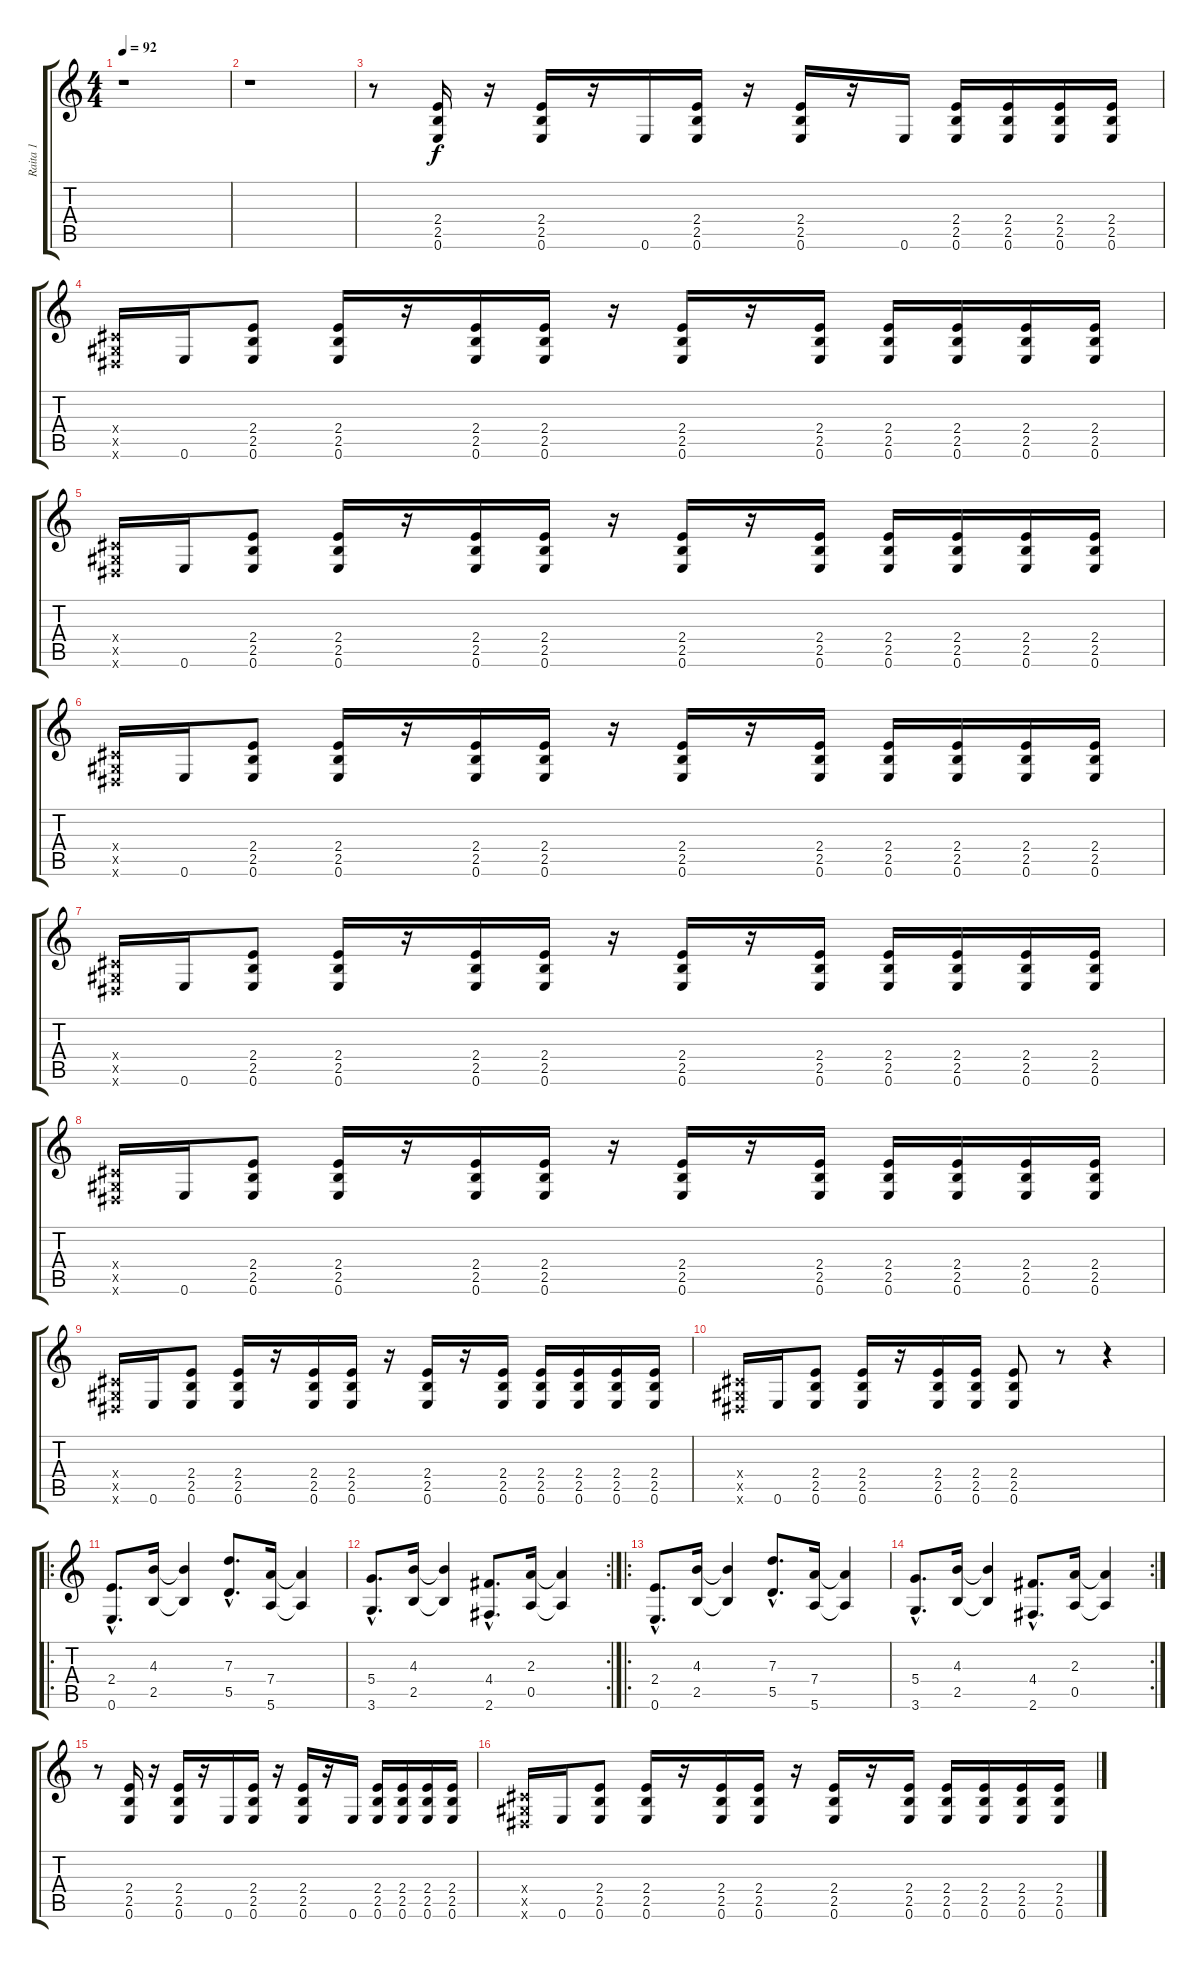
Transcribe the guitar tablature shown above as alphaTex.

\track ("Raita 1" "Raita 1") {instrument distortionguitar}
\staff {score tabs}
\tuning (E4 B3 G3 D3 A2 E2) {hide}
\ts (4 4)
\tempo 92
\clef g2
\ks c
r.1{dy f} |
r.1 |
r.8 (2.4 2.5 0.6).16 r.16 (2.4 2.5 0.6).16 r.16 0.6.16 (2.4 2.5 0.6).16 r.16 (2.4 2.5 0.6).16 r.16 0.6.16 (2.4 2.5 0.6).16 (2.4 2.5 0.6).16 (2.4 2.5 0.6).16 (2.4 2.5 0.6).16 |
(-1.4{x} -1.5{x} -1.6{x}).16 0.6.16 (2.4 2.5 0.6).8 (2.4 2.5 0.6).16 r.16 (2.4 2.5 0.6).16 (2.4 2.5 0.6).16 r.16 (2.4 2.5 0.6).16 r.16 (2.4 2.5 0.6).16 (2.4 2.5 0.6).16 (2.4 2.5 0.6).16 (2.4 2.5 0.6).16 (2.4 2.5 0.6).16 |
(-1.4{x} -1.5{x} -1.6{x}).16 0.6.16 (2.4 2.5 0.6).8 (2.4 2.5 0.6).16 r.16 (2.4 2.5 0.6).16 (2.4 2.5 0.6).16 r.16 (2.4 2.5 0.6).16 r.16 (2.4 2.5 0.6).16 (2.4 2.5 0.6).16 (2.4 2.5 0.6).16 (2.4 2.5 0.6).16 (2.4 2.5 0.6).16 |
(-1.4{x} -1.5{x} -1.6{x}).16 0.6.16 (2.4 2.5 0.6).8 (2.4 2.5 0.6).16 r.16 (2.4 2.5 0.6).16 (2.4 2.5 0.6).16 r.16 (2.4 2.5 0.6).16 r.16 (2.4 2.5 0.6).16 (2.4 2.5 0.6).16 (2.4 2.5 0.6).16 (2.4 2.5 0.6).16 (2.4 2.5 0.6).16 |
(-1.4{x} -1.5{x} -1.6{x}).16 0.6.16 (2.4 2.5 0.6).8 (2.4 2.5 0.6).16 r.16 (2.4 2.5 0.6).16 (2.4 2.5 0.6).16 r.16 (2.4 2.5 0.6).16 r.16 (2.4 2.5 0.6).16 (2.4 2.5 0.6).16 (2.4 2.5 0.6).16 (2.4 2.5 0.6).16 (2.4 2.5 0.6).16 |
(-1.4{x} -1.5{x} -1.6{x}).16 0.6.16 (2.4 2.5 0.6).8 (2.4 2.5 0.6).16 r.16 (2.4 2.5 0.6).16 (2.4 2.5 0.6).16 r.16 (2.4 2.5 0.6).16 r.16 (2.4 2.5 0.6).16 (2.4 2.5 0.6).16 (2.4 2.5 0.6).16 (2.4 2.5 0.6).16 (2.4 2.5 0.6).16 |
(-1.4{x} -1.5{x} -1.6{x}).16 0.6.16 (2.4 2.5 0.6).8 (2.4 2.5 0.6).16 r.16 (2.4 2.5 0.6).16 (2.4 2.5 0.6).16 r.16 (2.4 2.5 0.6).16 r.16 (2.4 2.5 0.6).16 (2.4 2.5 0.6).16 (2.4 2.5 0.6).16 (2.4 2.5 0.6).16 (2.4 2.5 0.6).16 |
(-1.4{x} -1.5{x} -1.6{x}).16 0.6.16 (2.4 2.5 0.6).8 (2.4 2.5 0.6).16 r.16 (2.4 2.5 0.6).16 (2.4 2.5 0.6).16 (2.4 2.5 0.6).8 r.8 r.4 |
\ro
(2.4{hac} 0.6{hac}).8{d} (4.3 2.5).16 (4.3{t} 2.5{t}).4 (7.3{hac} 5.5{hac}).8{d} (7.4 5.6).16 (7.4{t} 5.6{t}).4 |
\rc 2
(5.4{hac} 3.6{hac}).8{d} (4.3 2.5).16 (4.3{t} 2.5{t}).4 (4.4{hac} 2.6{hac}).8{d} (2.3 0.5).16 (2.3{t} 0.5{t}).4 |
\ro
(2.4{hac} 0.6{hac}).8{d} (4.3 2.5).16 (4.3{t} 2.5{t}).4 (7.3{hac} 5.5{hac}).8{d} (7.4 5.6).16 (7.4{t} 5.6{t}).4 |
\rc 2
(5.4{hac} 3.6{hac}).8{d} (4.3 2.5).16 (4.3{t} 2.5{t}).4 (4.4{hac} 2.6{hac}).8{d} (2.3 0.5).16 (2.3{t} 0.5{t}).4 |
r.8 (2.4 2.5 0.6).16 r.16 (2.4 2.5 0.6).16 r.16 0.6.16 (2.4 2.5 0.6).16 r.16 (2.4 2.5 0.6).16 r.16 0.6.16 (2.4 2.5 0.6).16 (2.4 2.5 0.6).16 (2.4 2.5 0.6).16 (2.4 2.5 0.6).16 |
(-1.4{x} -1.5{x} -1.6{x}).16 0.6.16 (2.4 2.5 0.6).8 (2.4 2.5 0.6).16 r.16 (2.4 2.5 0.6).16 (2.4 2.5 0.6).16 r.16 (2.4 2.5 0.6).16 r.16 (2.4 2.5 0.6).16 (2.4 2.5 0.6).16 (2.4 2.5 0.6).16 (2.4 2.5 0.6).16 (2.4 2.5 0.6).16
